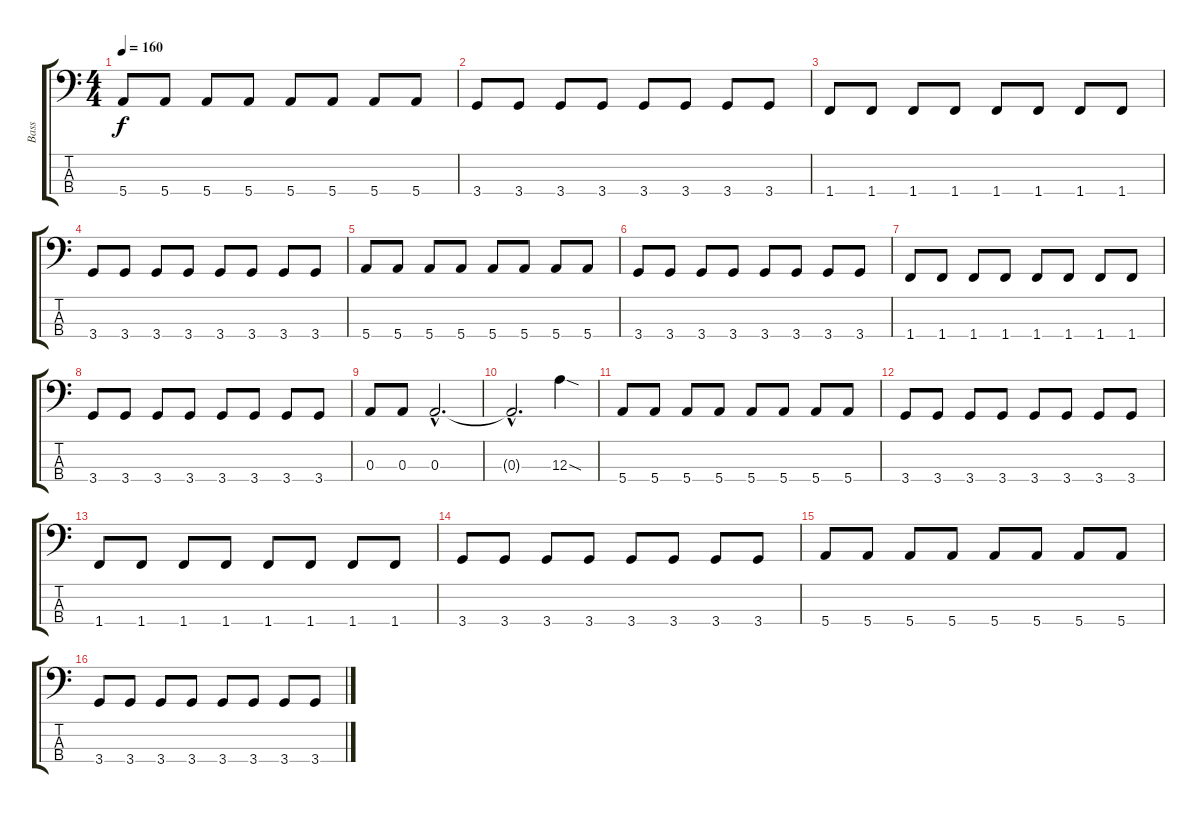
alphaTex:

\track ("Bass" "Bass") {instrument slapbass1}
\staff {score tabs}
\tuning (G2 D2 A1 E1) {hide}
\ts (4 4)
\tempo 160
\clef f4
\ks c
5.4.8{dy f} 5.4.8 5.4.8 5.4.8 5.4.8 5.4.8 5.4.8 5.4.8 |
3.4.8 3.4.8 3.4.8 3.4.8 3.4.8 3.4.8 3.4.8 3.4.8 |
1.4.8 1.4.8 1.4.8 1.4.8 1.4.8 1.4.8 1.4.8 1.4.8 |
3.4.8 3.4.8 3.4.8 3.4.8 3.4.8 3.4.8 3.4.8 3.4.8 |
5.4.8 5.4.8 5.4.8 5.4.8 5.4.8 5.4.8 5.4.8 5.4.8 |
3.4.8 3.4.8 3.4.8 3.4.8 3.4.8 3.4.8 3.4.8 3.4.8 |
1.4.8 1.4.8 1.4.8 1.4.8 1.4.8 1.4.8 1.4.8 1.4.8 |
3.4.8 3.4.8 3.4.8 3.4.8 3.4.8 3.4.8 3.4.8 3.4.8 |
0.3.8 0.3.8 0.3{hac}.2{d} |
0.3{hac t}.2{d} 12.3{sod}.4 |
5.4.8 5.4.8 5.4.8 5.4.8 5.4.8 5.4.8 5.4.8 5.4.8 |
3.4.8 3.4.8 3.4.8 3.4.8 3.4.8 3.4.8 3.4.8 3.4.8 |
1.4.8 1.4.8 1.4.8 1.4.8 1.4.8 1.4.8 1.4.8 1.4.8 |
3.4.8 3.4.8 3.4.8 3.4.8 3.4.8 3.4.8 3.4.8 3.4.8 |
5.4.8 5.4.8 5.4.8 5.4.8 5.4.8 5.4.8 5.4.8 5.4.8 |
3.4.8 3.4.8 3.4.8 3.4.8 3.4.8 3.4.8 3.4.8 3.4.8
